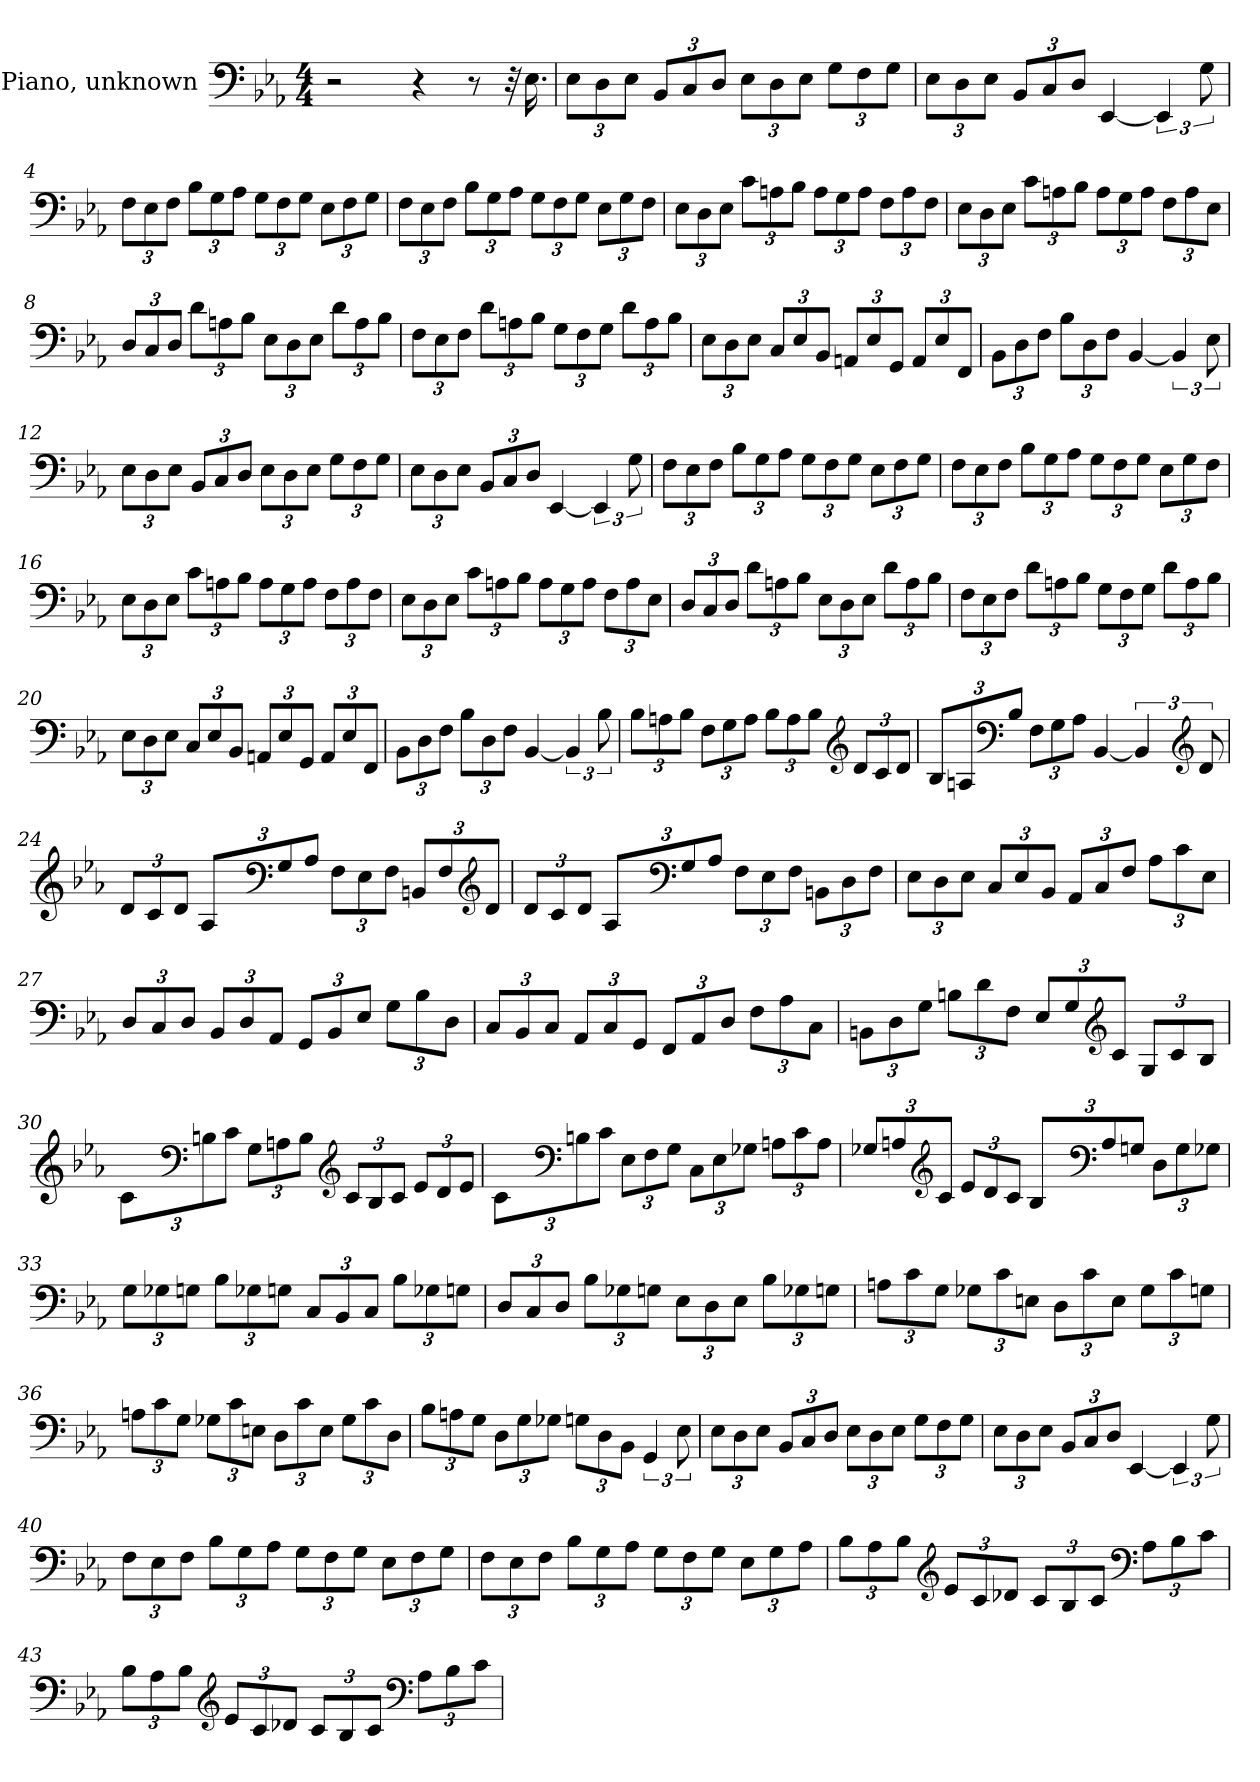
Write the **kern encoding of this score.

**kern
*part1
*staff1
*I"Piano, unknown
*I'Pno.
*clefF4
*k[b-e-a-]
*M4/4
*MM120
=1
2r
4r
8r
32r
16.E-\
=2
*Xbrackettup
12E-\L
12D\
12E-\J
12BB-/L
12C/
12D/J
12E-\L
12D\
12E-\J
12G\L
12F\
12G\J
=3
12E-\L
12D\
12E-\J
12BB-/L
12C/
12D/J
[4EE-/
*brackettup
6EE-/]
12G\
=4
*Xbrackettup
12F\L
12E-\
12F\J
12B-\L
12G\
12A-\J
12G\L
12F\
12G\J
12E-\L
12F\
12G\J
!!LO:LB:g=z
=5
12F\L
12E-\
12F\J
12B-\L
12G\
12A-\J
12G\L
12F\
12G\J
12E-\L
12G\
12F\J
=6
12E-\L
12D\
12E-\J
12c\L
12An\
12B-\J
12A\L
12G\
12A\J
12F\L
12A\
12F\J
=7
12E-\L
12D\
12E-\J
12c\L
12An\
12B-\J
12A\L
12G\
12A\J
12F\L
12A\
12E-\J
!!LO:LB:g=z
=8
12D/L
12C/
12D/J
12d\L
12An\
12B-\J
12E-\L
12D\
12E-\J
12d\L
12A\
12B-\J
=9
12F\L
12E-\
12F\J
12d\L
12An\
12B-\J
12G\L
12F\
12G\J
12d\L
12A\
12B-\J
=10
12E-\L
12D\
12E-\J
12C/L
12E-/
12BB-/J
12AAn/L
12E-/
12GG/J
12AA/L
12E-/
12FF/J
!!LO:LB:g=z
=11
12BB-\L
12D\
12F\J
12B-\L
12D\
12F\J
[4BB-/
*brackettup
6BB-/]
12E-\
=12
*Xbrackettup
12E-\L
12D\
12E-\J
12BB-/L
12C/
12D/J
12E-\L
12D\
12E-\J
12G\L
12F\
12G\J
=13
12E-\L
12D\
12E-\J
12BB-/L
12C/
12D/J
[4EE-/
*brackettup
6EE-/]
12G\
=14
*Xbrackettup
12F\L
12E-\
12F\J
12B-\L
12G\
12A-\J
12G\L
12F\
12G\J
12E-\L
12F\
12G\J
!!LO:LB:g=z
=15
12F\L
12E-\
12F\J
12B-\L
12G\
12A-\J
12G\L
12F\
12G\J
12E-\L
12G\
12F\J
=16
12E-\L
12D\
12E-\J
12c\L
12An\
12B-\J
12A\L
12G\
12A\J
12F\L
12A\
12F\J
=17
12E-\L
12D\
12E-\J
12c\L
12An\
12B-\J
12A\L
12G\
12A\J
12F\L
12A\
12E-\J
!!LO:LB:g=z
=18
12D/L
12C/
12D/J
12d\L
12An\
12B-\J
12E-\L
12D\
12E-\J
12d\L
12A\
12B-\J
=19
12F\L
12E-\
12F\J
12d\L
12An\
12B-\J
12G\L
12F\
12G\J
12d\L
12A\
12B-\J
=20
12E-\L
12D\
12E-\J
12C/L
12E-/
12BB-/J
12AAn/L
12E-/
12GG/J
12AA/L
12E-/
12FF/J
!!LO:LB:g=z
=21
12BB-\L
12D\
12F\J
12B-\L
12D\
12F\J
[4BB-/
*brackettup
6BB-/]
12B-\
=22
*Xbrackettup
12B-\L
12An\
12B-\J
12F\L
12G\
12A\J
12B-\L
12A\
12B-\J
*clefG2
12d/L
12c/
12d/J
=23
12B-/L
12An/
*clefF4
12B-/J
12F\L
12G\
12A\J
[4BB-/
*brackettup
6BB-/]
*clefG2
12d/
!!LO:LB:g=z
=24
*Xbrackettup
12d/L
12c/
12d/J
12A-/L
*clefF4
12G/
12A-/J
12F\L
12E-\
12F\J
12BBn/L
12F/
*clefG2
12d/J
=25
12d/L
12c/
12d/J
12A-/L
*clefF4
12G/
12A-/J
12F\L
12E-\
12F\J
12BBn\L
12D\
12F\J
=26
12E-\L
12D\
12E-\J
12C/L
12E-/
12BB-/J
12AA-/L
12C/
12F/J
12A-\L
12c\
12E-\J
!!LO:LB:g=z
=27
12D/L
12C/
12D/J
12BB-/L
12D/
12AA-/J
12GG/L
12BB-/
12E-/J
12G\L
12B-\
12D\J
=28
12C/L
12BB-/
12C/J
12AA-/L
12C/
12GG/J
12FF/L
12AA-/
12D/J
12F\L
12A-\
12C\J
=29
12BBn\L
12D\
12G\J
12Bn\L
12d\
12F\J
12E-/L
12G/
*clefG2
12c/J
12G/L
12c/
12B/J
!!LO:LB:g=z
=30
12c\L
*clefF4
12Bn\
12c\J
12G\L
12An\
12B\J
*clefG2
12c/L
12B/
12c/J
12e-/L
12d/
12e-/J
=31
12c\L
*clefF4
12Bn\
12c\J
12E-\L
12F\
12G\J
12C\L
12E-\
12G-X\J
12An\L
12c\
12A\J
!!LO:LB:g=z
=32
12G-X/L
12An/
*clefG2
12c/J
12e-/L
12d/
12c/J
12B-/L
*clefF4
12A/
12Gn/J
12D\L
12G\
12G-X\J
=33
12G\L
12G-X\
12Gn\J
12B-\L
12G-X\
12Gn\J
12C/L
12BB-/
12C/J
12B-\L
12G-X\
12Gn\J
!!LO:PB:g=z
=34
12D/L
12C/
12D/J
12B-\L
12G-X\
12Gn\J
12E-\L
12D\
12E-\J
12B-\L
12G-X\
12Gn\J
=35
12An\L
12c\
12G\J
12G-X\L
12c\
12En\J
12D\L
12c\
12E\J
12G-\L
12c\
12Gn\J
=36
12An\L
12c\
12G\J
12G-X\L
12c\
12En\J
12D\L
12c\
12E\J
12G-\L
12c\
12D\J
!!LO:LB:g=z
=37
12B-\L
12An\
12G\J
12D\L
12G\
12G-X\J
12Gn\L
12D\
12BB-\J
*brackettup
6GG/
12E-\
=38
*Xbrackettup
12E-\L
12D\
12E-\J
12BB-/L
12C/
12D/J
12E-\L
12D\
12E-\J
12G\L
12F\
12G\J
=39
12E-\L
12D\
12E-\J
12BB-/L
12C/
12D/J
[4EE-/
*brackettup
6EE-/]
12G\
!!LO:LB:g=z
=40
*Xbrackettup
12F\L
12E-\
12F\J
12B-\L
12G\
12A-\J
12G\L
12F\
12G\J
12E-\L
12F\
12G\J
=41
12F\L
12E-\
12F\J
12B-\L
12G\
12A-\J
12G\L
12F\
12G\J
12E-\L
12G\
12A-\J
=42
12B-\L
12A-\
12B-\J
*clefG2
12e-/L
12c/
12d-X/J
12c/L
12B-/
12c/J
*clefF4
12A-\L
12B-\
12c\J
!!LO:LB:g=z
=43
12B-\L
12A-\
12B-\J
*clefG2
12e-/L
12c/
12d-X/J
12c/L
12B-/
12c/J
*clefF4
12A-\L
12B-\
12c\J
=
*-
